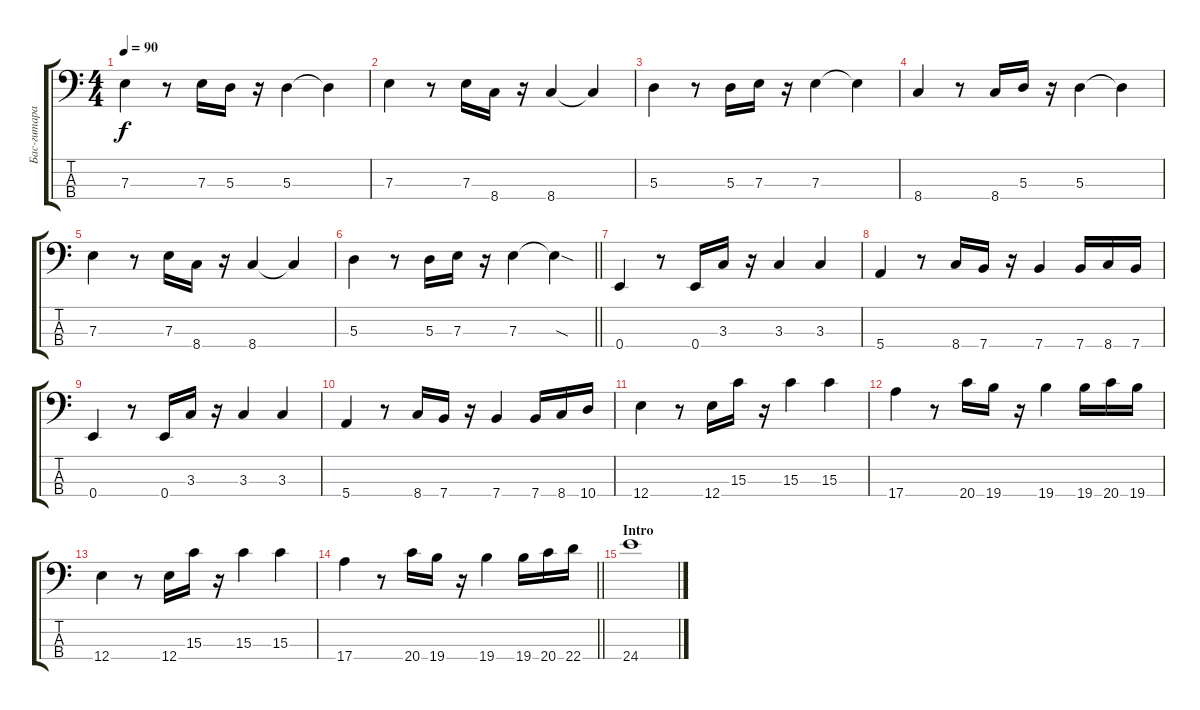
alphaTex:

\track ("Бас-гитара" "Бас-гитара") {instrument electricbassfinger}
\staff {score tabs}
\tuning (G2 D2 A1 E1) {hide}
\ts (4 4)
\tempo 90
\clef f4
\ks c
7.3.4{dy f} r.8 7.3.16 5.3.16 r.16 5.3.4 5.3{t}.4 |
7.3.4 r.8 7.3.16 8.4.16 r.16 8.4.4 8.4{t}.4 |
5.3.4 r.8 5.3.16 7.3.16 r.16 7.3.4 7.3{t}.4 |
8.4.4 r.8 8.4.16 5.3.16 r.16 5.3.4 5.3{t}.4 |
7.3.4 r.8 7.3.16 8.4.16 r.16 8.4.4 8.4{t}.4 |
\barLineRight lightlight
5.3.4 r.8 5.3.16 7.3.16 r.16 7.3.4 7.3{sod t}.4 |
0.4.4 r.8 0.4.16 3.3.16 r.16 3.3.4 3.3.4 |
5.4.4 r.8 8.4.16 7.4.16 r.16 7.4.4 7.4.16 8.4.16 7.4.16 |
0.4.4 r.8 0.4.16 3.3.16 r.16 3.3.4 3.3.4 |
5.4.4 r.8 8.4.16 7.4.16 r.16 7.4.4 7.4.16 8.4.16 10.4.16 |
12.4.4 r.8 12.4.16 15.3.16 r.16 15.3.4 15.3.4 |
17.4.4 r.8 20.4.16 19.4.16 r.16 19.4.4 19.4.16 20.4.16 19.4.16 |
12.4.4 r.8 12.4.16 15.3.16 r.16 15.3.4 15.3.4 |
\barLineRight lightlight
17.4.4 r.8 20.4.16 19.4.16 r.16 19.4.4 19.4.16 20.4.16 22.4.16 |
\section ("" "Intro")
24.4.1
